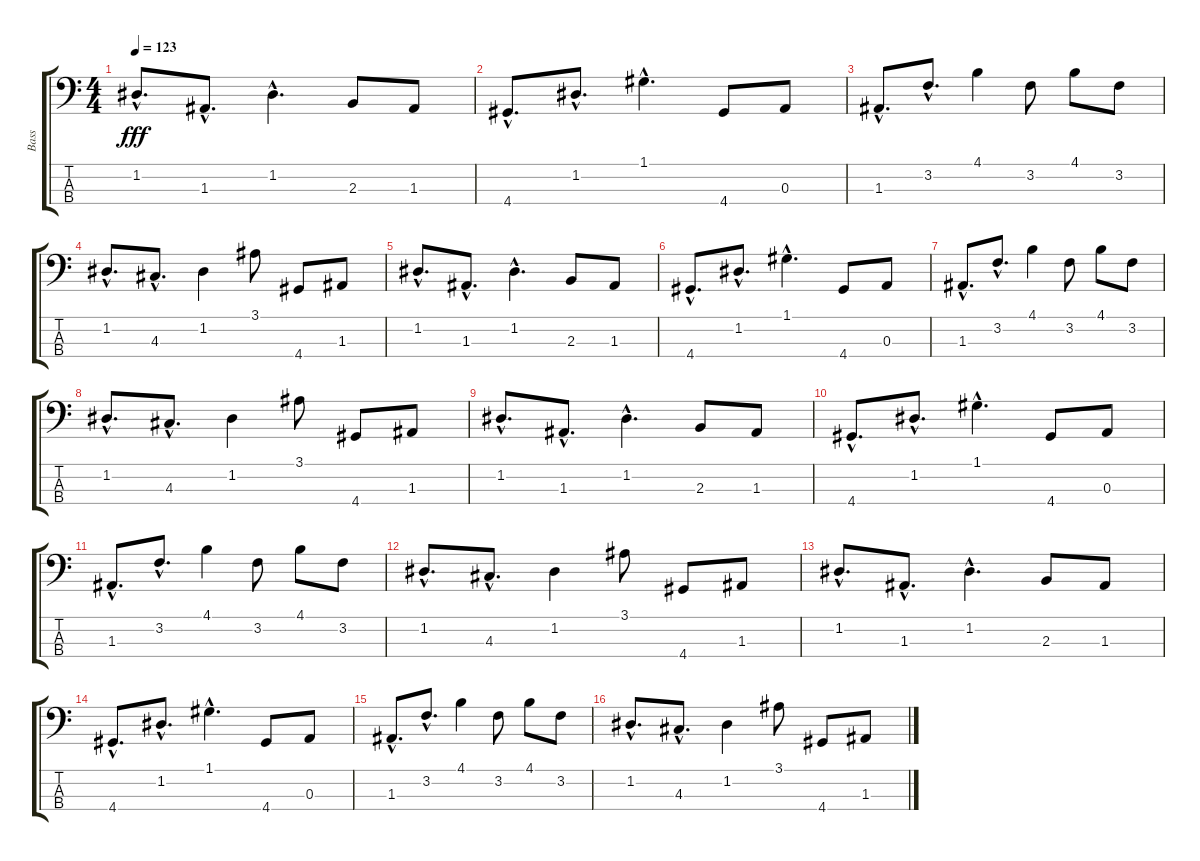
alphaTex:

\track ("Bass" "Bass") {instrument fretlessbass}
\staff {score tabs}
\tuning (G2 D2 A1 E1) {hide}
\ts (4 4)
\tempo 123
\clef f4
\ks c
1.2{hac}.8{d dy fff} 1.3{hac}.8{d} 1.2{hac}.4{d} 2.3.8 1.3.8 |
4.4{hac}.8{d} 1.2{hac}.8{d} 1.1{hac}.4{d} 4.4.8 0.3.8 |
1.3{hac}.8{d} 3.2{hac}.8{d} 4.1.4 3.2.8 4.1.8 3.2.8 |
1.2{hac}.8{d} 4.3{hac}.8{d} 1.2.4 3.1.8 4.4.8 1.3.8 |
1.2{hac}.8{d} 1.3{hac}.8{d} 1.2{hac}.4{d} 2.3.8 1.3.8 |
4.4{hac}.8{d} 1.2{hac}.8{d} 1.1{hac}.4{d} 4.4.8 0.3.8 |
1.3{hac}.8{d} 3.2{hac}.8{d} 4.1.4 3.2.8 4.1.8 3.2.8 |
1.2{hac}.8{d} 4.3{hac}.8{d} 1.2.4 3.1.8 4.4.8 1.3.8 |
1.2{hac}.8{d} 1.3{hac}.8{d} 1.2{hac}.4{d} 2.3.8 1.3.8 |
4.4{hac}.8{d} 1.2{hac}.8{d} 1.1{hac}.4{d} 4.4.8 0.3.8 |
1.3{hac}.8{d} 3.2{hac}.8{d} 4.1.4 3.2.8 4.1.8 3.2.8 |
1.2{hac}.8{d} 4.3{hac}.8{d} 1.2.4 3.1.8 4.4.8 1.3.8 |
1.2{hac}.8{d} 1.3{hac}.8{d} 1.2{hac}.4{d} 2.3.8 1.3.8 |
4.4{hac}.8{d} 1.2{hac}.8{d} 1.1{hac}.4{d} 4.4.8 0.3.8 |
1.3{hac}.8{d} 3.2{hac}.8{d} 4.1.4 3.2.8 4.1.8 3.2.8 |
1.2{hac}.8{d} 4.3{hac}.8{d} 1.2.4 3.1.8 4.4.8 1.3.8
